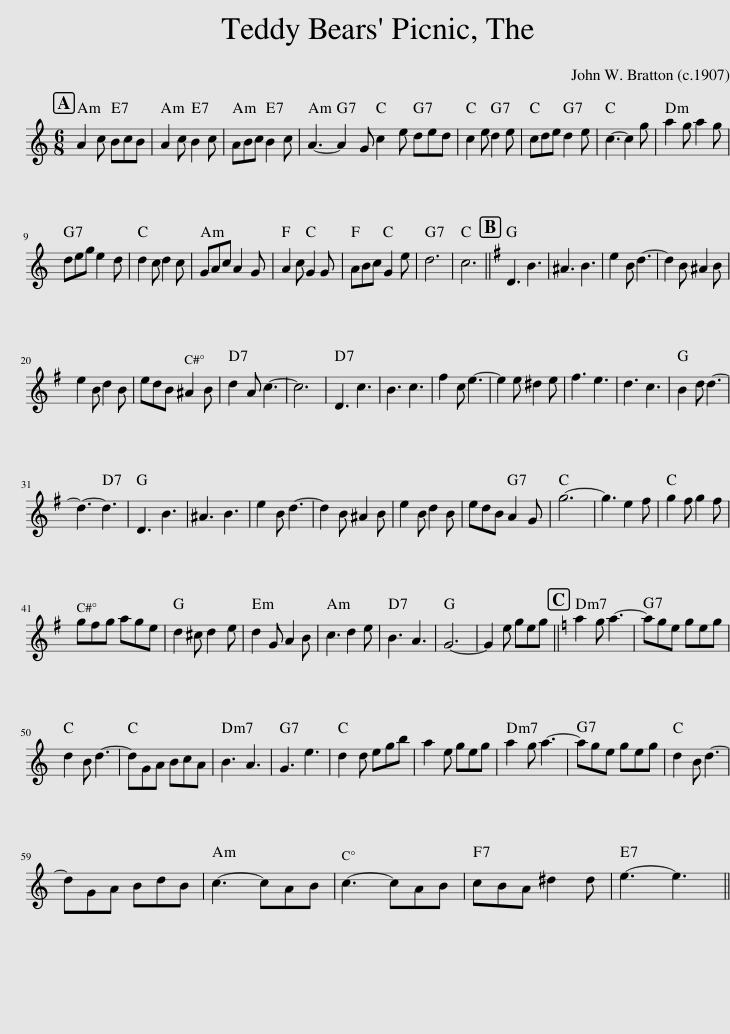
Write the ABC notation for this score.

X:1
L:1/8
M:6/8
I:linebreak $
K:C
V:1 treble
V:1
 A2 c BcB | A2 c B2 c | ABc B2 c | A3- A2 G c2 e ded | c2 e d2 e | %5
 cde d2 e | c3- c2 g | a2 g a2 g |$ deg e2 d | d2 c d2 c | %10
 GAc A2 G | A2 c G2 G | ABc G2 e | d6 | c6 || %15
[K:G] D3 B3 | ^A3 B3 | e2 B d3- | d2 B ^A2 B |$ e2 B d2 B | %20
 edB ^A2 B | d2 A c3- | c6 | D3 c3 | B3 c3 | %25
 f2 c e3- | e2 e ^d2 e | f3 e3 | d3 c3 | B2 d d3- |$ %30
 d3- d3 | D3 B3 | ^A3 B3 | e2 B d3- | d2 B ^A2 B | %35
 e2 B d2 B | edB A2 G | g6- | g3 e2 f | g2 f g2 f |$ %40
 gfg age | d2 ^c d2 e | d2 G A2 B | c3 d2 e | B3 A3 | %45
 G6- | G2 e geg ||[K:C] a2 g a3- | age geg |$ d2 B d3- | %50
 dGA BcA | B3 A3 | G3 e3 | d2 d egb | a2 e geg | %55
 a2 g a3- | age geg | d2 B d3- |$ dGA BdB | c3- cAB | %60
 c3- cAB | cBA ^d2 d | e3- e3 || %63
